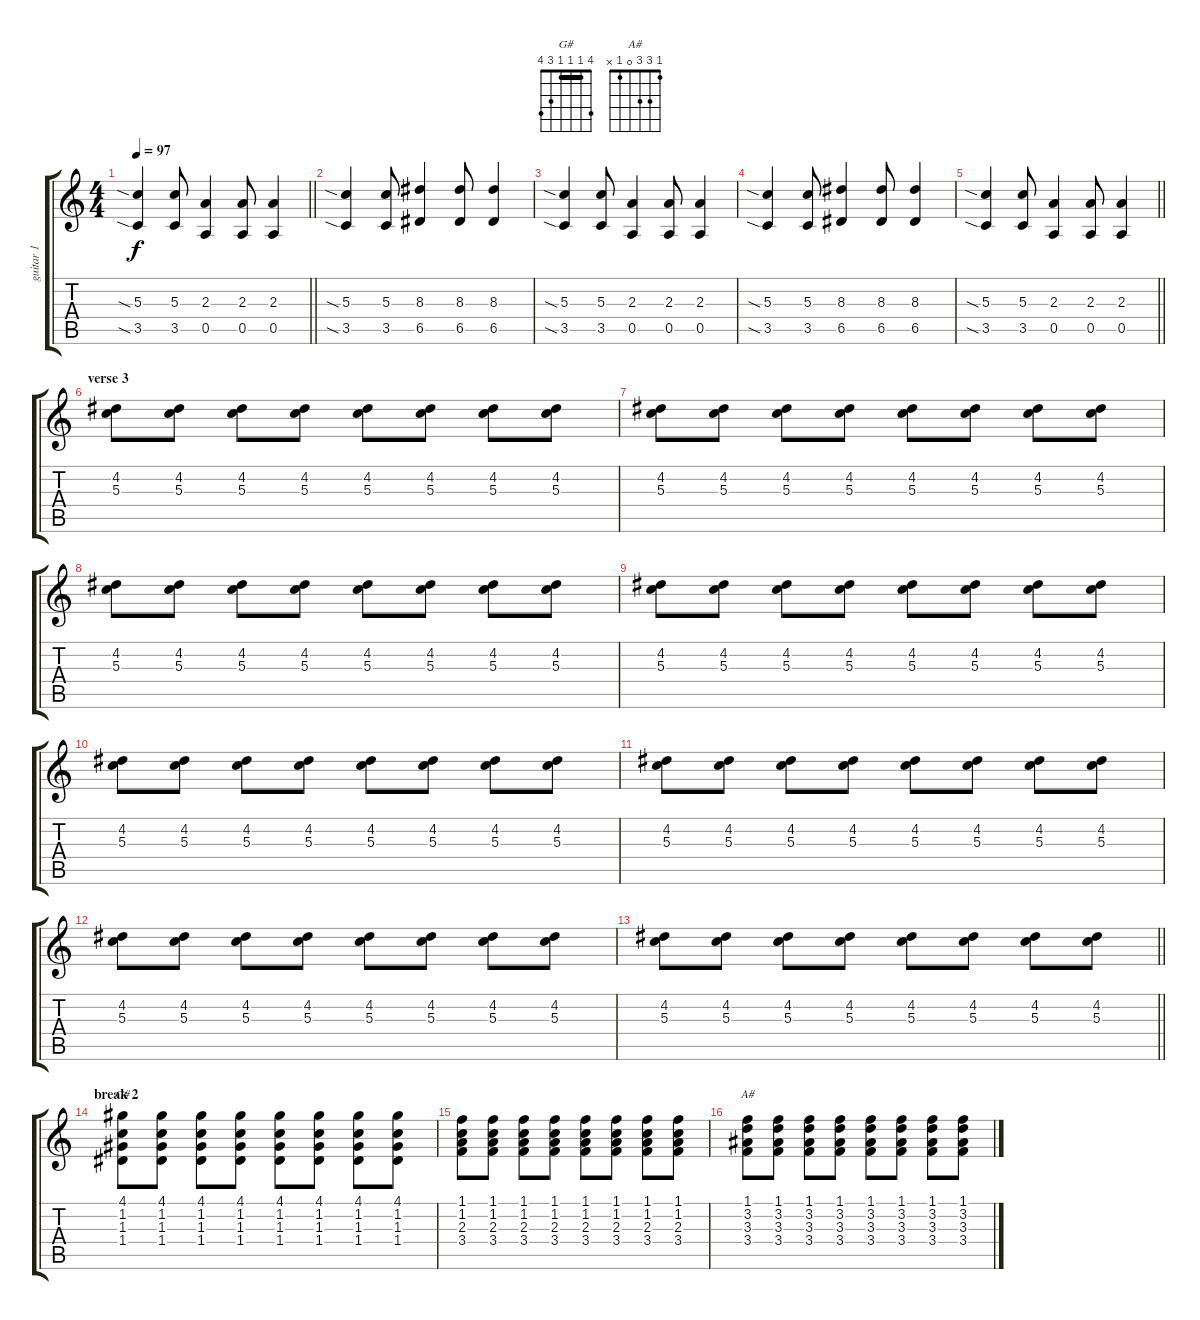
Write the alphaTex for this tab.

\track ("guitar 1" "guitar 1") {instrument overdrivenguitar}
\staff {score tabs}
\tuning (E4 B3 G3 D3 A2 E2) {hide}
\chord ("G#" 4 1 1 1 3 4) {barre 1}
\chord ("A#" 1 3 3 0 1 x)
\ts (4 4)
\tempo 97
\clef g2
\barLineRight lightlight
\ks c
(5.3{sia} 3.5{sia}).4{dy f} (5.3 3.5).8 (2.3 0.5).4 (2.3 0.5).8 (2.3 0.5).4 |
(5.3{sia} 3.5{sia}).4 (5.3 3.5).8 (8.3 6.5).4 (8.3 6.5).8 (8.3 6.5).4 |
(5.3{sia} 3.5{sia}).4 (5.3 3.5).8 (2.3 0.5).4 (2.3 0.5).8 (2.3 0.5).4 |
(5.3{sia} 3.5{sia}).4 (5.3 3.5).8 (8.3 6.5).4 (8.3 6.5).8 (8.3 6.5).4 |
\barLineRight lightlight
(5.3{sia} 3.5{sia}).4 (5.3 3.5).8 (2.3 0.5).4 (2.3 0.5).8 (2.3 0.5).4 |
\section ("" "verse 3")
(4.2 5.3).8 (4.2 5.3).8 (4.2 5.3).8 (4.2 5.3).8 (4.2 5.3).8 (4.2 5.3).8 (4.2 5.3).8 (4.2 5.3).8 |
(4.2 5.3).8 (4.2 5.3).8 (4.2 5.3).8 (4.2 5.3).8 (4.2 5.3).8 (4.2 5.3).8 (4.2 5.3).8 (4.2 5.3).8 |
(4.2 5.3).8 (4.2 5.3).8 (4.2 5.3).8 (4.2 5.3).8 (4.2 5.3).8 (4.2 5.3).8 (4.2 5.3).8 (4.2 5.3).8 |
(4.2 5.3).8 (4.2 5.3).8 (4.2 5.3).8 (4.2 5.3).8 (4.2 5.3).8 (4.2 5.3).8 (4.2 5.3).8 (4.2 5.3).8 |
(4.2 5.3).8 (4.2 5.3).8 (4.2 5.3).8 (4.2 5.3).8 (4.2 5.3).8 (4.2 5.3).8 (4.2 5.3).8 (4.2 5.3).8 |
(4.2 5.3).8 (4.2 5.3).8 (4.2 5.3).8 (4.2 5.3).8 (4.2 5.3).8 (4.2 5.3).8 (4.2 5.3).8 (4.2 5.3).8 |
(4.2 5.3).8 (4.2 5.3).8 (4.2 5.3).8 (4.2 5.3).8 (4.2 5.3).8 (4.2 5.3).8 (4.2 5.3).8 (4.2 5.3).8 |
\barLineRight lightlight
(4.2 5.3).8 (4.2 5.3).8 (4.2 5.3).8 (4.2 5.3).8 (4.2 5.3).8 (4.2 5.3).8 (4.2 5.3).8 (4.2 5.3).8 |
\section ("" "break 2")
(4.1 1.2 1.3 1.4).8{ch "G#"} (4.1 1.2 1.3 1.4).8 (4.1 1.2 1.3 1.4).8 (4.1 1.2 1.3 1.4).8 (4.1 1.2 1.3 1.4).8 (4.1 1.2 1.3 1.4).8 (4.1 1.2 1.3 1.4).8 (4.1 1.2 1.3 1.4).8 |
(1.1 1.2 2.3 3.4).8 (1.1 1.2 2.3 3.4).8 (1.1 1.2 2.3 3.4).8 (1.1 1.2 2.3 3.4).8 (1.1 1.2 2.3 3.4).8 (1.1 1.2 2.3 3.4).8 (1.1 1.2 2.3 3.4).8 (1.1 1.2 2.3 3.4).8 |
(1.1 3.2 3.3 3.4).8{ch "A#"} (1.1 3.2 3.3 3.4).8 (1.1 3.2 3.3 3.4).8 (1.1 3.2 3.3 3.4).8 (1.1 3.2 3.3 3.4).8 (1.1 3.2 3.3 3.4).8 (1.1 3.2 3.3 3.4).8 (1.1 3.2 3.3 3.4).8
